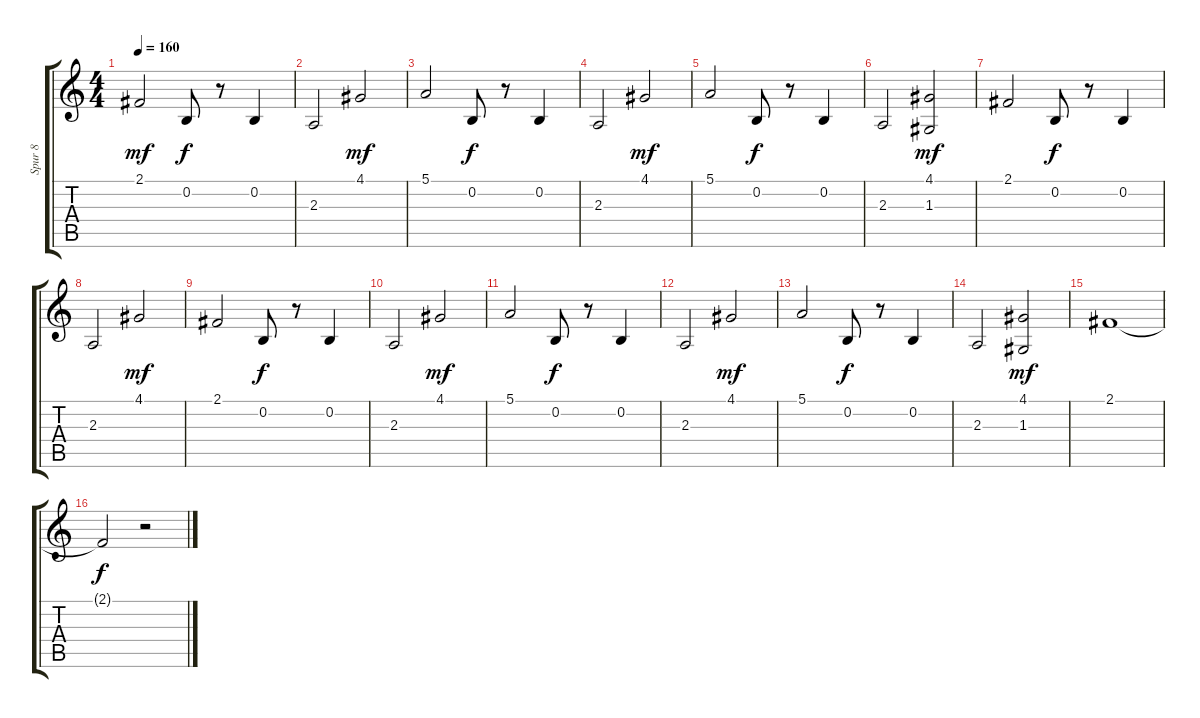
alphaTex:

\track ("Spur 8" "Spur 8") {instrument stringensemble1}
\staff {score tabs}
\tuning (E4 B3 G3 D3 A2 E2) {hide}
\ts (4 4)
\tempo 160
\clef g2
\ks c
2.1.2{dy mf} 0.2.8{dy f} r.8 0.2.4 |
2.3.2 4.1.2{dy mf} |
5.1.2 0.2.8{dy f} r.8 0.2.4 |
2.3.2 4.1.2{dy mf} |
5.1.2 0.2.8{dy f} r.8 0.2.4 |
2.3.2 (4.1 1.3).2{dy mf} |
2.1.2 0.2.8{dy f} r.8 0.2.4 |
2.3.2 4.1.2{dy mf} |
2.1.2 0.2.8{dy f} r.8 0.2.4 |
2.3.2 4.1.2{dy mf} |
5.1.2 0.2.8{dy f} r.8 0.2.4 |
2.3.2 4.1.2{dy mf} |
5.1.2 0.2.8{dy f} r.8 0.2.4 |
2.3.2 (4.1 1.3).2{dy mf} |
2.1.1 |
2.1{t}.2{dy f} r.2
